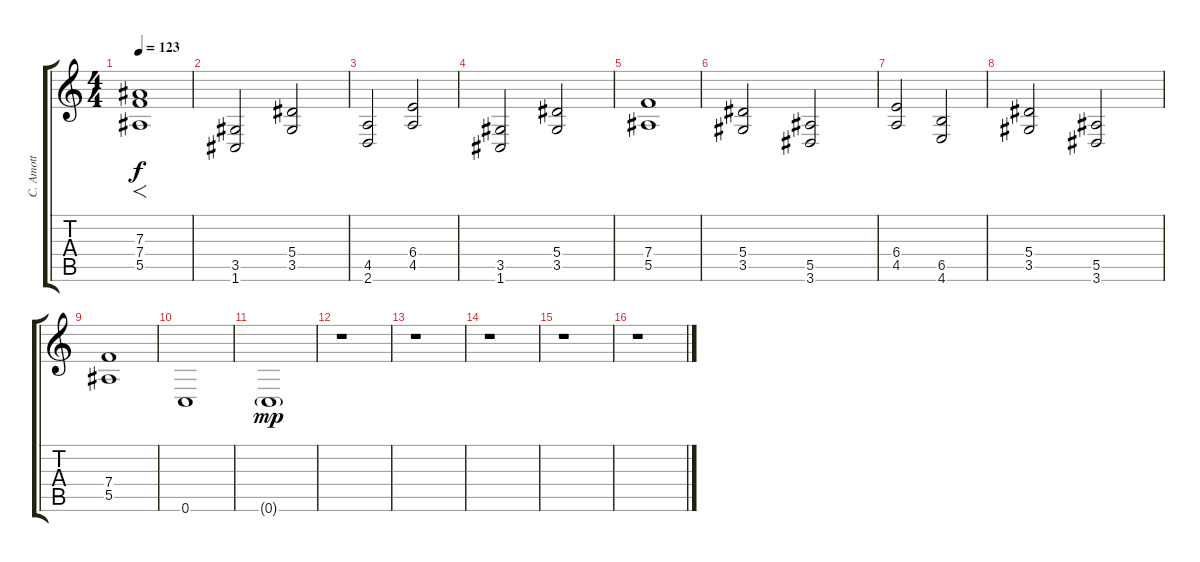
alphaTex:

\track ("C. Amott" "C. Amott") {instrument distortionguitar}
\staff {score tabs}
\tuning (C4 G3 Eb3 Bb2 F2 C2) {hide}
\ts (4 4)
\tempo 123
\clef g2
\ks c
(7.3 7.4 5.5).1{f dy f instrument distortionguitar} |
(3.5 1.6).2 (5.4 3.5).2 |
(4.5 2.6).2 (6.4 4.5).2 |
(3.5 1.6).2 (5.4 3.5).2 |
(7.4 5.5).1 |
(5.4 3.5).2 (5.5 3.6).2 |
(6.4 4.5).2 (6.5 4.6).2 |
(5.4 3.5).2 (5.5 3.6).2 |
(7.4 5.5).1 |
0.6.1 |
0.6{g}.1{dy mp} |
r.1 |
r.1 |
r.1 |
r.1 |
r.1
